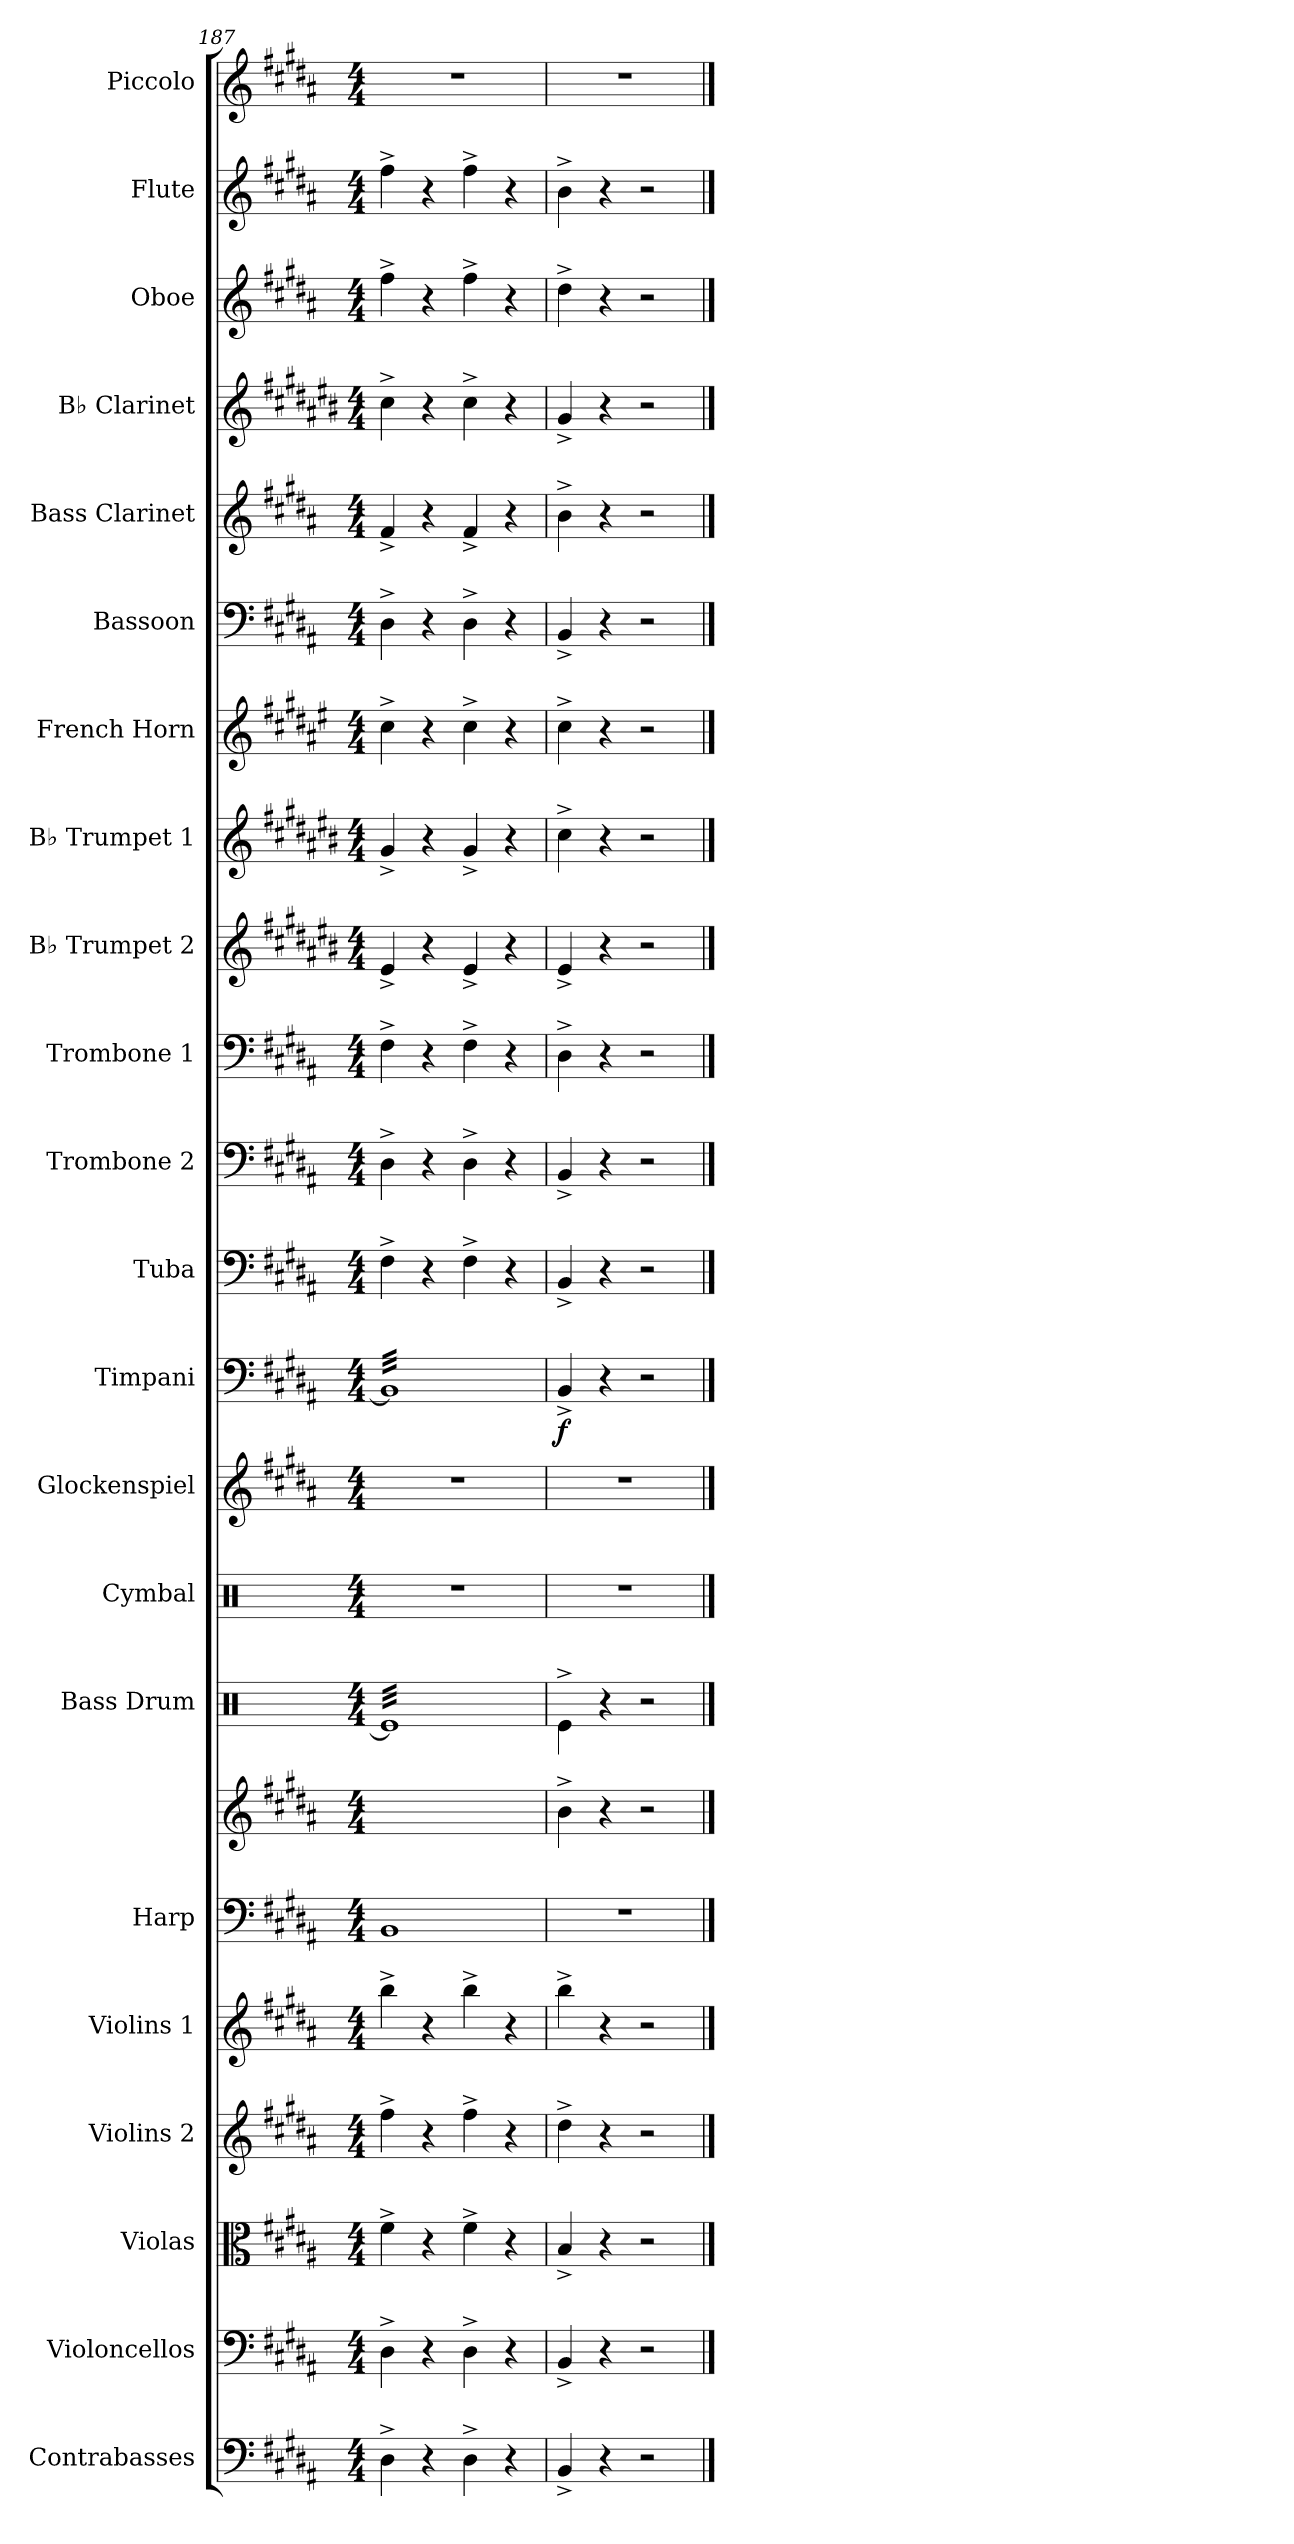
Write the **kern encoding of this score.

**kern	**kern	**kern	**kern	**kern	**kern	**kern	**kern	**kern	**kern	**kern	**dynam	**kern	**kern	**kern	**kern	**kern	**kern	**kern	**kern	**kern	**kern	**kern	**kern
*part22	*part21	*part20	*part19	*part18	*part17	*part17	*part16	*part15	*part14	*part13	*part13	*part12	*part11	*part10	*part9	*part8	*part7	*part6	*part5	*part4	*part3	*part2	*part1
*staff23	*staff22	*staff21	*staff20	*staff19	*staff18	*staff17	*staff16	*staff15	*staff14	*staff13	*staff13	*staff12	*staff11	*staff10	*staff9	*staff8	*staff7	*staff6	*staff5	*staff4	*staff3	*staff2	*staff1
*I"Contrabasses	*I"Violoncellos	*I"Violas	*I"Violins 2	*I"Violins 1	*I"Harp	*	*I"Bass Drum	*I"Cymbal	*I"Glockenspiel	*I"Timpani	*	*I"Tuba	*I"Trombone 2	*I"Trombone 1	*I"B♭ Trumpet 2	*I"B♭ Trumpet 1	*I"French Horn	*I"Bassoon	*I"Bass Clarinet	*I"B♭ Clarinet	*I"Oboe	*I"Flute	*I"Piccolo
*I'Cbs.	*I'Vcs.	*I'Vlas.	*I'Vlns. 2	*I'Vlns. 1	*I'Hrp.	*	*I'B. Dr.	*I'Cym.	*I'Glock.	*I'Timp.	*	*I'Tba.	*I'Tbn. 2	*I'Tbn. 1	*I'B♭ Tpt. 2	*I'B♭ Tpt. 1	*I'F Hn.	*I'Bsn.	*I'B. Cl.	*I'B♭ Cl.	*I'Ob.	*I'Fl.	*I'Picc.
*clefF4	*clefF4	*clefC3	*clefG2	*clefG2	*clefF4	*clefG2	*clefX	*clefX	*clefG2	*clefF4	*	*clefF4	*clefF4	*clefF4	*clefG2	*clefG2	*clefG2	*clefF4	*clefG2	*clefG2	*clefG2	*clefG2	*clefG2
*ITrd7c12	*	*	*	*	*	*	*	*	*ITrd-14c-24	*	*	*	*	*	*ITrd1c2	*ITrd1c2	*ITrd4c7	*	*ITrd8c14	*ITrd1c2	*	*	*ITrd-7c-12
*k[f#c#g#d#a#]	*k[f#c#g#d#a#]	*k[f#c#g#d#a#]	*k[f#c#g#d#a#]	*k[f#c#g#d#a#]	*k[f#c#g#d#a#]	*k[f#c#g#d#a#]	*k[]	*k[]	*k[f#c#g#d#a#]	*k[f#c#g#d#a#]	*	*k[f#c#g#d#a#]	*k[f#c#g#d#a#]	*k[f#c#g#d#a#]	*k[f#c#g#d#a#]	*k[f#c#g#d#a#]	*k[f#c#g#d#a#]	*k[f#c#g#d#a#]	*k[f#c#g#d#a#]	*k[f#c#g#d#a#]	*k[f#c#g#d#a#]	*k[f#c#g#d#a#]	*k[f#c#g#d#a#]
*M4/4	*M4/4	*M4/4	*M4/4	*M4/4	*M4/4	*M4/4	*M4/4	*M4/4	*M4/4	*M4/4	*	*M4/4	*M4/4	*M4/4	*M4/4	*M4/4	*M4/4	*M4/4	*M4/4	*M4/4	*M4/4	*M4/4	*M4/4
=187	=187	=187	=187	=187	=187	=187	=187	=187	=187	=187	=187	=187	=187	=187	=187	=187	=187	=187	=187	=187	=187	=187	=187
*	*	*	*	*	*	*	*tremolo	*	*	*	*	*	*	*	*	*	*	*	*	*	*	*	*
*	*	*	*	*	*	*	*	*	*	*tremolo	*	*	*	*	*	*	*	*	*	*	*	*	*
4DD#^\	4D#^\	4f#^\	4ff#^\	4bb^\	1BB	1ryy	32Re]LLL	1r	1r	32BB]LLL	.	4F#^\	4D#^\	4F#^\	4d#^/	4f#^/	4f#^\	4D#^\	4F#^/	4b^\	4ff#^\	4ff#^\	1r
.	.	.	.	.	.	.	32Re	.	.	32BB	.	.	.	.	.	.	.	.	.	.	.	.	.
.	.	.	.	.	.	.	32Re	.	.	32BB	.	.	.	.	.	.	.	.	.	.	.	.	.
.	.	.	.	.	.	.	32Re	.	.	32BB	.	.	.	.	.	.	.	.	.	.	.	.	.
.	.	.	.	.	.	.	32Re	.	.	32BB	.	.	.	.	.	.	.	.	.	.	.	.	.
.	.	.	.	.	.	.	32Re	.	.	32BB	.	.	.	.	.	.	.	.	.	.	.	.	.
.	.	.	.	.	.	.	32Re	.	.	32BB	.	.	.	.	.	.	.	.	.	.	.	.	.
.	.	.	.	.	.	.	32Re	.	.	32BB	.	.	.	.	.	.	.	.	.	.	.	.	.
4r	4r	4r	4r	4r	.	.	32Re	.	.	32BB	.	4r	4r	4r	4r	4r	4r	4r	4r	4r	4r	4r	.
.	.	.	.	.	.	.	32Re	.	.	32BB	.	.	.	.	.	.	.	.	.	.	.	.	.
.	.	.	.	.	.	.	32Re	.	.	32BB	.	.	.	.	.	.	.	.	.	.	.	.	.
.	.	.	.	.	.	.	32Re	.	.	32BB	.	.	.	.	.	.	.	.	.	.	.	.	.
.	.	.	.	.	.	.	32Re	.	.	32BB	.	.	.	.	.	.	.	.	.	.	.	.	.
.	.	.	.	.	.	.	32Re	.	.	32BB	.	.	.	.	.	.	.	.	.	.	.	.	.
.	.	.	.	.	.	.	32Re	.	.	32BB	.	.	.	.	.	.	.	.	.	.	.	.	.
.	.	.	.	.	.	.	32Re	.	.	32BB	.	.	.	.	.	.	.	.	.	.	.	.	.
4DD#^\	4D#^\	4f#^\	4ff#^\	4bb^\	.	.	32Re	.	.	32BB	.	4F#^\	4D#^\	4F#^\	4d#^/	4f#^/	4f#^\	4D#^\	4F#^/	4b^\	4ff#^\	4ff#^\	.
.	.	.	.	.	.	.	32Re	.	.	32BB	.	.	.	.	.	.	.	.	.	.	.	.	.
.	.	.	.	.	.	.	32Re	.	.	32BB	.	.	.	.	.	.	.	.	.	.	.	.	.
.	.	.	.	.	.	.	32Re	.	.	32BB	.	.	.	.	.	.	.	.	.	.	.	.	.
.	.	.	.	.	.	.	32Re	.	.	32BB	.	.	.	.	.	.	.	.	.	.	.	.	.
.	.	.	.	.	.	.	32Re	.	.	32BB	.	.	.	.	.	.	.	.	.	.	.	.	.
.	.	.	.	.	.	.	32Re	.	.	32BB	.	.	.	.	.	.	.	.	.	.	.	.	.
.	.	.	.	.	.	.	32Re	.	.	32BB	.	.	.	.	.	.	.	.	.	.	.	.	.
4r	4r	4r	4r	4r	.	.	32Re	.	.	32BB	.	4r	4r	4r	4r	4r	4r	4r	4r	4r	4r	4r	.
.	.	.	.	.	.	.	32Re	.	.	32BB	.	.	.	.	.	.	.	.	.	.	.	.	.
.	.	.	.	.	.	.	32Re	.	.	32BB	.	.	.	.	.	.	.	.	.	.	.	.	.
.	.	.	.	.	.	.	32Re	.	.	32BB	.	.	.	.	.	.	.	.	.	.	.	.	.
.	.	.	.	.	.	.	32Re	.	.	32BB	.	.	.	.	.	.	.	.	.	.	.	.	.
.	.	.	.	.	.	.	32Re	.	.	32BB	.	.	.	.	.	.	.	.	.	.	.	.	.
.	.	.	.	.	.	.	32Re	.	.	32BB	.	.	.	.	.	.	.	.	.	.	.	.	.
.	.	.	.	.	.	.	32ReJJJ	.	.	32BBJJJ	.	.	.	.	.	.	.	.	.	.	.	.	.
*	*	*	*	*	*	*	*	*	*	*Xtremolo	*	*	*	*	*	*	*	*	*	*	*	*	*
*	*	*	*	*	*	*	*Xtremolo	*	*	*	*	*	*	*	*	*	*	*	*	*	*	*	*
=188	=188	=188	=188	=188	=188	=188	=188	=188	=188	=188	=188	=188	=188	=188	=188	=188	=188	=188	=188	=188	=188	=188	=188
!	!	!	!	!	!	!	!	!	!	!	!LO:DY:b	!	!	!	!	!	!	!	!	!	!	!	!
4BBB^/	4BB^/	4B^/	4dd#^\	4bb^\	1r	4b^\	4Re^\	1r	1r	4BB^/	f	4BB^/	4BB^/	4D#^\	4d#^/	4b^\	4f#^\	4BB^/	4B^\	4f#^/	4dd#^\	4b^\	1r
4r	4r	4r	4r	4r	.	4r	4r	.	.	4r	.	4r	4r	4r	4r	4r	4r	4r	4r	4r	4r	4r	.
2r	2r	2r	2r	2r	.	2r	2r	.	.	2r	.	2r	2r	2r	2r	2r	2r	2r	2r	2r	2r	2r	.
==	==	==	==	==	==	==	==	==	==	==	==	==	==	==	==	==	==	==	==	==	==	==	==
*-	*-	*-	*-	*-	*-	*-	*-	*-	*-	*-	*-	*-	*-	*-	*-	*-	*-	*-	*-	*-	*-	*-	*-
